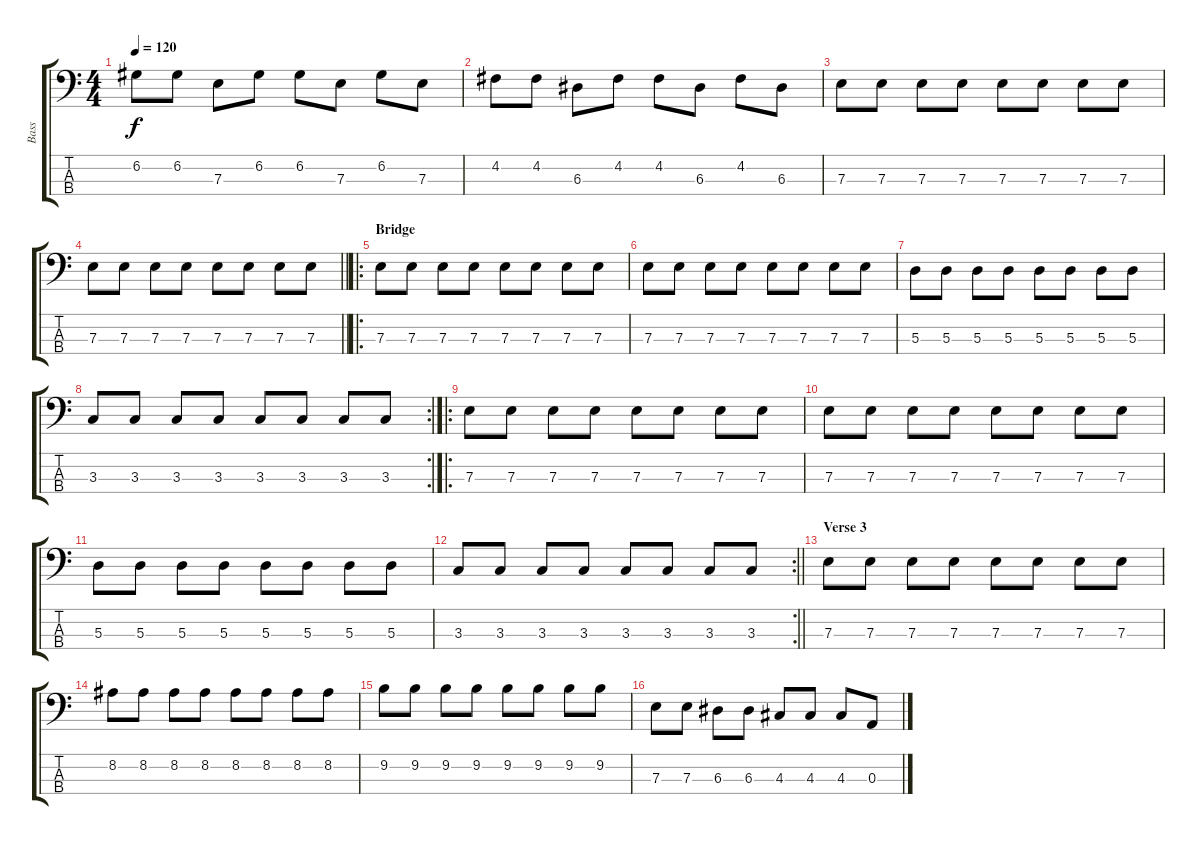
\track ("Bass" "Bass") {instrument electricbasspick}
\staff {score tabs}
\tuning (G2 D2 A1 E1) {hide}
\ts (4 4)
\tempo 120
\clef f4
\ks c
6.2.8{dy f} 6.2.8 7.3.8 6.2.8 6.2.8 7.3.8 6.2.8 7.3.8 |
4.2.8 4.2.8 6.3.8 4.2.8 4.2.8 6.3.8 4.2.8 6.3.8 |
7.3.8 7.3.8 7.3.8 7.3.8 7.3.8 7.3.8 7.3.8 7.3.8 |
\barLineRight lightlight
7.3.8 7.3.8 7.3.8 7.3.8 7.3.8 7.3.8 7.3.8 7.3.8 |
\ro
\section ("" "Bridge")
7.3.8 7.3.8 7.3.8 7.3.8 7.3.8 7.3.8 7.3.8 7.3.8 |
7.3.8 7.3.8 7.3.8 7.3.8 7.3.8 7.3.8 7.3.8 7.3.8 |
5.3.8 5.3.8 5.3.8 5.3.8 5.3.8 5.3.8 5.3.8 5.3.8 |
\rc 2
3.3.8 3.3.8 3.3.8 3.3.8 3.3.8 3.3.8 3.3.8 3.3.8 |
\ro
7.3.8 7.3.8 7.3.8 7.3.8 7.3.8 7.3.8 7.3.8 7.3.8 |
7.3.8 7.3.8 7.3.8 7.3.8 7.3.8 7.3.8 7.3.8 7.3.8 |
5.3.8 5.3.8 5.3.8 5.3.8 5.3.8 5.3.8 5.3.8 5.3.8 |
\rc 2
\barLineRight lightlight
3.3.8 3.3.8 3.3.8 3.3.8 3.3.8 3.3.8 3.3.8 3.3.8 |
\section ("" "Verse 3")
7.3.8 7.3.8 7.3.8 7.3.8 7.3.8 7.3.8 7.3.8 7.3.8 |
8.2.8 8.2.8 8.2.8 8.2.8 8.2.8 8.2.8 8.2.8 8.2.8 |
9.2.8 9.2.8 9.2.8 9.2.8 9.2.8 9.2.8 9.2.8 9.2.8 |
7.3.8 7.3.8 6.3.8 6.3.8 4.3.8 4.3.8 4.3.8 0.3.8
